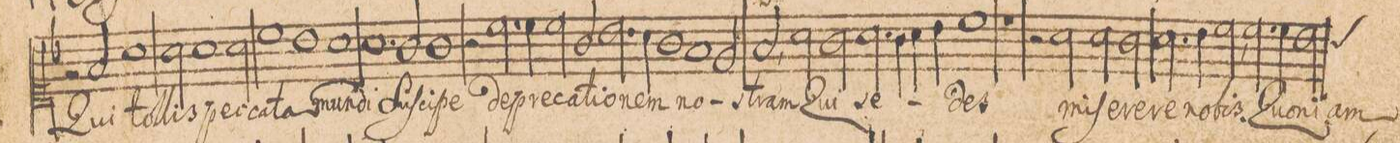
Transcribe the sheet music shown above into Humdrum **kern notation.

**kern	**text
*I"CANTVS.	*
*clefC1	*
*k[b-]	*
*met(C|)	*
*M2/1	*
2r	.
2f/	Qui
=61-	=61-
1a	tol-
2a\	-lis
1a\	pec-
=62-	=62-
2a\	-ca-
1cc	-ta
=63-	=63-
1b-	mun-
1a	-di
=64-	=64-
1.a	Su-
2g/	-ſci-
=65-	=65-
1g	-pe
2r	.
2.cc\	de-
=66-	=66-
4cc\	-pre-
2cc\	-ca-
2g/	-ti-
2.b-\	-o-
=67-	=67-
4a\	-nem
1g	no-
1f/	.
=68-	=68-
2e/	.
2f,/	-stram
2a\	Qui
=69-	=69-
2g\	.
2.a\	se-
4g\	.
4a\	.
4b-\	.
=70-	=70-
1cc	-des
1rdd	.
=71-	=71-
2r	.
2a\	mi-
2a\	-ſe-
2g\	-re-
=72-	=72-
2.a\	-re
4b-\	no-
2cc,\	-bis.
2.cc\	Quo-
=73-	=73-
4cc\	-ni-
*custos:a	*
2b-\	-am
*-	*-
